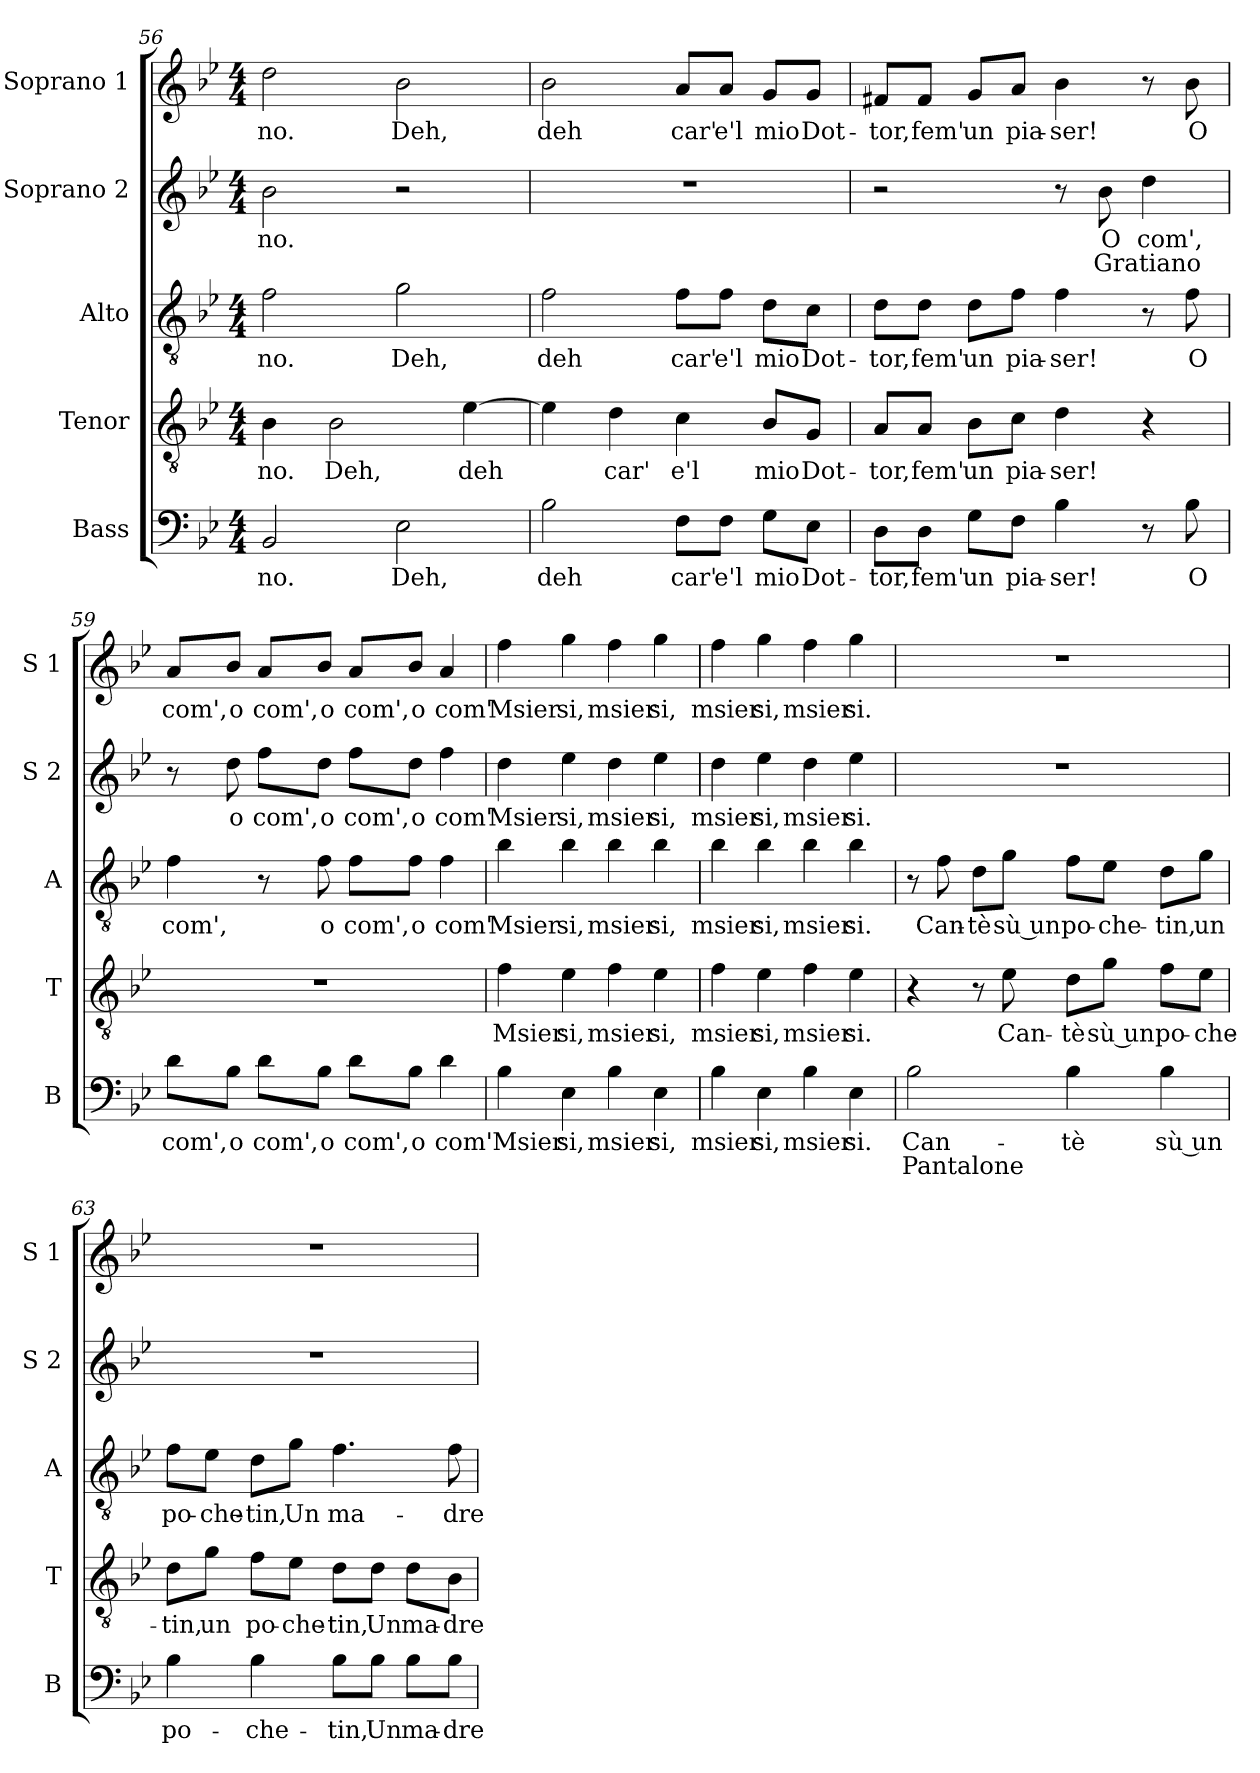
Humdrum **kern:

**kern	**text	**text	**kern	**text	**kern	**text	**kern	**text	**text	**kern	**text
*part5	*part5	*part5	*part4	*part4	*part3	*part3	*part2	*part2	*part2	*part1	*part1
*staff5	*staff5	*staff5	*staff4	*staff4	*staff3	*staff3	*staff2	*staff2	*staff2	*staff1	*staff1
*I"Bass	*	*	*I"Tenor	*	*I"Alto	*	*I"Soprano 2	*	*	*I"Soprano 1	*
*I'B	*	*	*I'T	*	*I'A	*	*I'S 2	*	*	*I'S 1	*
*clefF4	*	*	*clefGv2	*	*clefGv2	*	*clefG2	*	*	*clefG2	*
*k[b-e-]	*	*	*k[b-e-]	*	*k[b-e-]	*	*k[b-e-]	*	*	*k[b-e-]	*
*B-:	*	*	*B-:	*	*B-:	*	*B-:	*	*	*B-:	*
*M4/4	*	*	*M4/4	*	*M4/4	*	*M4/4	*	*	*M4/4	*
=56	=56	=56	=56	=56	=56	=56	=56	=56	=56	=56	=56
!	!LO:LY:b	!	!	!LO:LY:b	!	!LO:LY:b	!	!LO:LY:b	!	!	!LO:LY:b
2BB-/	-no.	.	4B-\	-no.	2f\	-no.	2b-\	-no.	.	2dd\	-no.
!	!	!	!	!LO:LY:b	!	!	!	!	!	!	!
.	.	.	2B-\	Deh,	.	.	.	.	.	.	.
!	!LO:LY:b	!	!	!	!	!LO:LY:b	!	!	!	!	!LO:LY:b
2E-\	Deh,	.	.	.	2g\	Deh,	2r	.	.	2b-\	Deh,
!	!	!	!	!LO:LY:b	!	!	!	!	!	!	!
.	.	.	[4e-\	deh	.	.	.	.	.	.	.
=57	=57	=57	=57	=57	=57	=57	=57	=57	=57	=57	=57
!	!LO:LY:b	!	!	!	!	!LO:LY:b	!	!	!	!	!LO:LY:b
2B-\	deh	.	4e-\]	.	2f\	deh	1r	.	.	2b-\	deh
!	!	!	!	!LO:LY:b	!	!	!	!	!	!	!
.	.	.	4d\	car'	.	.	.	.	.	.	.
!	!LO:LY:b	!	!	!LO:LY:b	!	!LO:LY:b	!	!	!	!	!LO:LY:b
8F\L	car'	.	4c\	e'l	8f\L	car'	.	.	.	8a/L	car'
!	!LO:LY:b	!	!	!	!	!LO:LY:b	!	!	!	!	!LO:LY:b
8F\J	e'l	.	.	.	8f\J	e'l	.	.	.	8a/J	e'l
!	!LO:LY:b	!	!	!LO:LY:b	!	!LO:LY:b	!	!	!	!	!LO:LY:b
8G\L	mio	.	8B-/L	mio	8d\L	mio	.	.	.	8g/L	mio
!	!LO:LY:b	!	!	!LO:LY:b	!	!LO:LY:b	!	!	!	!	!LO:LY:b
8E-\J	Dot-	.	8G/J	Dot-	8c\J	Dot-	.	.	.	8g/J	Dot-
!!LO:PB:g=z
=58	=58	=58	=58	=58	=58	=58	=58	=58	=58	=58	=58
!	!LO:LY:b	!	!	!LO:LY:b	!	!LO:LY:b	!	!	!	!	!LO:LY:b
8D\L	-tor,	.	8A/L	-tor,	8d\L	-tor,	2r	.	.	8f#X/L	-tor,
!	!LO:LY:b	!	!	!LO:LY:b	!	!LO:LY:b	!	!	!	!	!LO:LY:b
8D\J	fem'	.	8A/J	fem'	8d\J	fem'	.	.	.	8f#/J	fem'
!	!LO:LY:b	!	!	!LO:LY:b	!	!LO:LY:b	!	!	!	!	!LO:LY:b
8G\L	un	.	8B-\L	un	8d\L	un	.	.	.	8g/L	un
!	!LO:LY:b	!	!	!LO:LY:b	!	!LO:LY:b	!	!	!	!	!LO:LY:b
8F\J	pia-	.	8c\J	pia-	8f\J	pia-	.	.	.	8a/J	pia-
!	!LO:LY:b	!	!	!LO:LY:b	!	!LO:LY:b	!	!	!	!	!LO:LY:b
4B-\	-ser!	.	4d\	-ser!	4f\	-ser!	8r	.	.	4b-\	-ser!
!	!	!	!	!	!	!	!	!LO:LY:b	!LO:LY:a	!	!
.	.	.	.	.	.	.	8b-\	O	Gratiano	.	.
!	!	!	!	!	!	!	!	!LO:LY:b	!	!	!
8r	.	.	4r	.	8r	.	4dd\	com',	.	8r	.
!	!LO:LY:b	!	!	!	!	!LO:LY:b	!	!	!	!	!LO:LY:b
8B-\	O	.	.	.	8f\	O	.	.	.	8b-\	O
=59	=59	=59	=59	=59	=59	=59	=59	=59	=59	=59	=59
!	!LO:LY:b	!	!	!	!	!LO:LY:b	!	!	!	!	!LO:LY:b
8d\L	com',	.	1r	.	4f\	com',	8r	.	.	8a/L	com',
!	!LO:LY:b	!	!	!	!	!	!	!LO:LY:b	!	!	!LO:LY:b
8B-\J	o	.	.	.	.	.	8dd\	o	.	8b-/J	o
!	!LO:LY:b	!	!	!	!	!	!	!LO:LY:b	!	!	!LO:LY:b
8d\L	com',	.	.	.	8r	.	8ff\L	com',	.	8a/L	com',
!	!LO:LY:b	!	!	!	!	!LO:LY:b	!	!LO:LY:b	!	!	!LO:LY:b
8B-\J	o	.	.	.	8f\	o	8dd\J	o	.	8b-/J	o
!	!LO:LY:b	!	!	!	!	!LO:LY:b	!	!LO:LY:b	!	!	!LO:LY:b
8d\L	com',	.	.	.	8f\L	com',	8ff\L	com',	.	8a/L	com',
!	!LO:LY:b	!	!	!	!	!LO:LY:b	!	!LO:LY:b	!	!	!LO:LY:b
8B-\J	o	.	.	.	8f\J	o	8dd\J	o	.	8b-/J	o
!	!LO:LY:b	!	!	!	!	!LO:LY:b	!	!LO:LY:b	!	!	!LO:LY:b
4d\	com'	.	.	.	4f\	com'	4ff\	com'	.	4a/	com'
=60	=60	=60	=60	=60	=60	=60	=60	=60	=60	=60	=60
!	!LO:LY:b	!	!	!LO:LY:b	!	!LO:LY:b	!	!LO:LY:b	!	!	!LO:LY:b
4B-\	Msier	.	4f\	Msier	4b-\	Msier	4dd\	Msier	.	4ff\	Msier
!	!LO:LY:b	!	!	!LO:LY:b	!	!LO:LY:b	!	!LO:LY:b	!	!	!LO:LY:b
4E-\	si,	.	4e-\	si,	4b-\	si,	4ee-\	si,	.	4gg\	si,
!	!LO:LY:b	!	!	!LO:LY:b	!	!LO:LY:b	!	!LO:LY:b	!	!	!LO:LY:b
4B-\	msier	.	4f\	msier	4b-\	msier	4dd\	msier	.	4ff\	msier
!	!LO:LY:b	!	!	!LO:LY:b	!	!LO:LY:b	!	!LO:LY:b	!	!	!LO:LY:b
4E-\	si,	.	4e-\	si,	4b-\	si,	4ee-\	si,	.	4gg\	si,
=61	=61	=61	=61	=61	=61	=61	=61	=61	=61	=61	=61
!	!LO:LY:b	!	!	!LO:LY:b	!	!LO:LY:b	!	!LO:LY:b	!	!	!LO:LY:b
4B-\	msier	.	4f\	msier	4b-\	msier	4dd\	msier	.	4ff\	msier
!	!LO:LY:b	!	!	!LO:LY:b	!	!LO:LY:b	!	!LO:LY:b	!	!	!LO:LY:b
4E-\	si,	.	4e-\	si,	4b-\	si,	4ee-\	si,	.	4gg\	si,
!	!LO:LY:b	!	!	!LO:LY:b	!	!LO:LY:b	!	!LO:LY:b	!	!	!LO:LY:b
4B-\	msier	.	4f\	msier	4b-\	msier	4dd\	msier	.	4ff\	msier
!	!LO:LY:b	!	!	!LO:LY:b	!	!LO:LY:b	!	!LO:LY:b	!	!	!LO:LY:b
4E-\	si.	.	4e-\	si.	4b-\	si.	4ee-\	si.	.	4gg\	si.
!!LO:LB:g=z
=62	=62	=62	=62	=62	=62	=62	=62	=62	=62	=62	=62
!	!LO:LY:b	!LO:LY:a	!	!	!	!	!	!	!	!	!
2B-\	Can-	Pantalone	4r	.	8r	.	1r	.	.	1r	.
!	!	!	!	!	!	!LO:LY:b	!	!	!	!	!
.	.	.	.	.	8f\	Can-	.	.	.	.	.
!	!	!	!	!	!	!LO:LY:b	!	!	!	!	!
.	.	.	8r	.	8d\L	-tè	.	.	.	.	.
!	!	!	!	!LO:LY:b	!	!LO:LY:b	!	!	!	!	!
.	.	.	8e-\	Can-	8g\J	sù un	.	.	.	.	.
!	!LO:LY:b	!	!	!LO:LY:b	!	!LO:LY:b	!	!	!	!	!
4B-\	-tè	.	8d\L	-tè	8f\L	po-	.	.	.	.	.
!	!	!	!	!LO:LY:b	!	!LO:LY:b	!	!	!	!	!
.	.	.	8g\J	sù un	8e-\J	-che-	.	.	.	.	.
!	!LO:LY:b	!	!	!LO:LY:b	!	!LO:LY:b	!	!	!	!	!
4B-\	sù un	.	8f\L	po-	8d\L	-tin,	.	.	.	.	.
!	!	!	!	!LO:LY:b	!	!LO:LY:b	!	!	!	!	!
.	.	.	8e-\J	-che-	8g\J	un	.	.	.	.	.
=63	=63	=63	=63	=63	=63	=63	=63	=63	=63	=63	=63
!	!LO:LY:b	!	!	!LO:LY:b	!	!LO:LY:b	!	!	!	!	!
4B-\	po-	.	8d\L	-tin,	8f\L	po-	1r	.	.	1r	.
!	!	!	!	!LO:LY:b	!	!LO:LY:b	!	!	!	!	!
.	.	.	8g\J	un	8e-\J	-che-	.	.	.	.	.
!	!LO:LY:b	!	!	!LO:LY:b	!	!LO:LY:b	!	!	!	!	!
4B-\	-che-	.	8f\L	po-	8d\L	-tin,	.	.	.	.	.
!	!	!	!	!LO:LY:b	!	!LO:LY:b	!	!	!	!	!
.	.	.	8e-\J	-che-	8g\J	Un	.	.	.	.	.
!	!LO:LY:b	!	!	!LO:LY:b	!	!LO:LY:b	!	!	!	!	!
8B-\L	-tin,	.	8d\L	-tin,	4.f\	ma-	.	.	.	.	.
!	!LO:LY:b	!	!	!LO:LY:b	!	!	!	!	!	!	!
8B-\J	Un	.	8d\J	Un	.	.	.	.	.	.	.
!	!LO:LY:b	!	!	!LO:LY:b	!	!	!	!	!	!	!
8B-\L	ma-	.	8d\L	ma-	.	.	.	.	.	.	.
!	!LO:LY:b	!	!	!LO:LY:b	!	!LO:LY:b	!	!	!	!	!
8B-\J	-dre-	.	8B-\J	-dre-	8f\	-dre-	.	.	.	.	.
=	=	=	=	=	=	=	=	=	=	=	=
*-	*-	*-	*-	*-	*-	*-	*-	*-	*-	*-	*-
